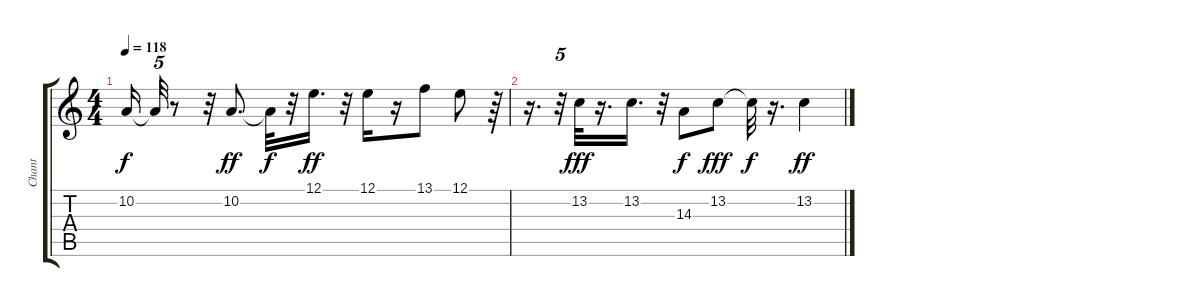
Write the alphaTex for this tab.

\track ("Chant" "Chant") {instrument flute}
\staff {score tabs}
\tuning (E4 B3 G3 D3 A2 E2) {hide}
\ts (4 4)
\tempo 118
\clef g2
\ks c
10.2{t}.16{dy f} 10.2{t}.32{tu (5 4)} r.8 r.32 10.2.8{d dy ff} 10.2{t}.32{dy f} r.32 12.1.16{d dy ff} r.32 12.1.16 r.16 13.1.8 12.1.8 r.64 |
r.16{d} r.32{tu (5 4)} 13.2.32{dy fff} r.16{d} 13.2.16{d} r.32 14.3.8{dy f} 13.2.8{dy fff} 13.2{t}.32{dy f} r.16{d} 13.2.4{dy ff}
